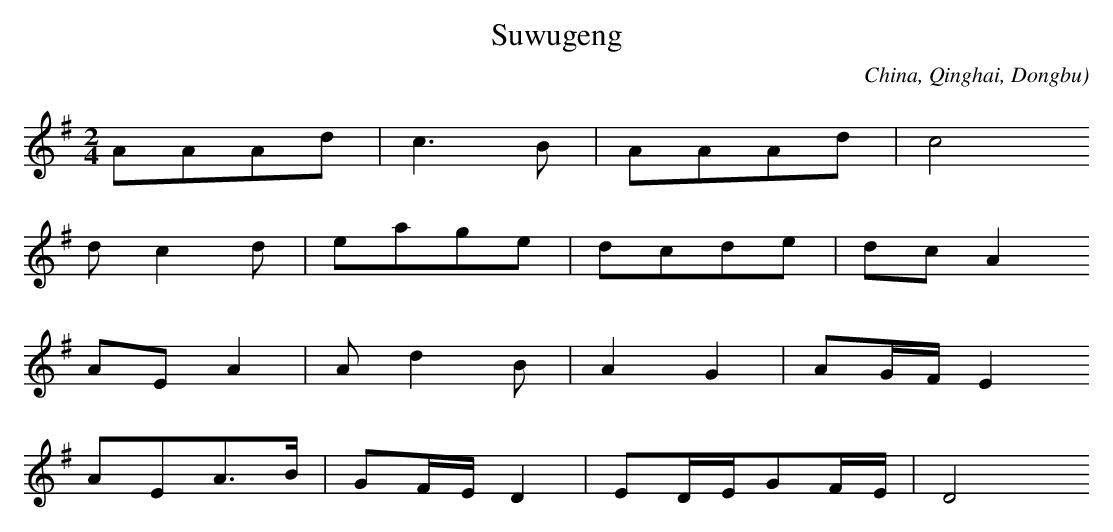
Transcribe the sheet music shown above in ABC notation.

X:1
T: Suwugeng
O: China, Qinghai, Dongbu)
M: 2/4
L: 1/16
K: G
A2A2A2d2 | c6B2 | A2A2A2d2 | c8
d2c4d2 | e2a2g2e2 | d2c2d2e2 | d2c2A4
A2E2A4 | A2d4B2 | A4G4 | A2GFE4
A2E2A3B | G2FED4 | E2DEG2FE | D8
